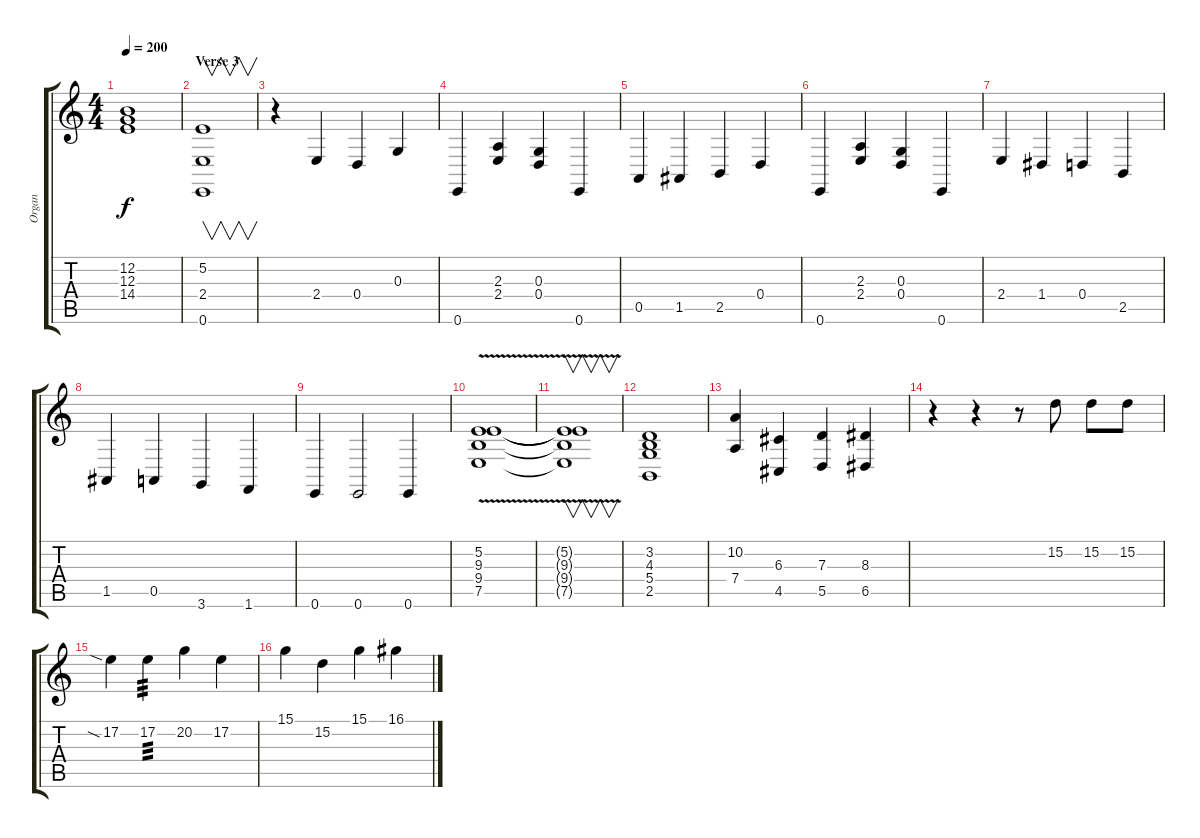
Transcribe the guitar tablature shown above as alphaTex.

\track ("Organ" "Organ") {instrument rockorgan}
\staff {score tabs}
\tuning (E4 B3 G3 D3 A2 E2) {hide}
\ts (4 4)
\tempo 200
\clef g2
\ks c
(12.2 12.3 14.4).1{dy f} |
\section ("" "Verse 3")
(5.2 2.4 0.6).1{v} |
r.4 2.4.4 0.4.4 0.3.4 |
0.6.4 (2.3 2.4).4 (0.3 0.4).4 0.6.4 |
0.5.4 1.5.4 2.5.4 0.4.4 |
0.6.4 (2.3 2.4).4 (0.3 0.4).4 0.6.4 |
2.4.4 1.4.4 0.4.4 2.5.4 |
1.5.4 0.5.4 3.6.4 1.6.4 |
0.6.4 0.6.2 0.6.4 |
(5.2{v} 9.3{v} 9.4{v} 7.5{v}).1 |
(5.2{t} 9.3{t} 9.4{t} 7.5{t}).1{v} |
(3.2 4.3 5.4 2.5).1 |
(10.2 7.4).4 (6.3 4.5).4 (7.3 5.5).4 (8.3 6.5).4 |
r.4 r.4 r.8 15.2.8 15.2.8 15.2.8 |
17.2{sia}.4 17.2.4{tp 3} 20.2.4 17.2.4 |
15.1.4 15.2.4 15.1.4 16.1.4
